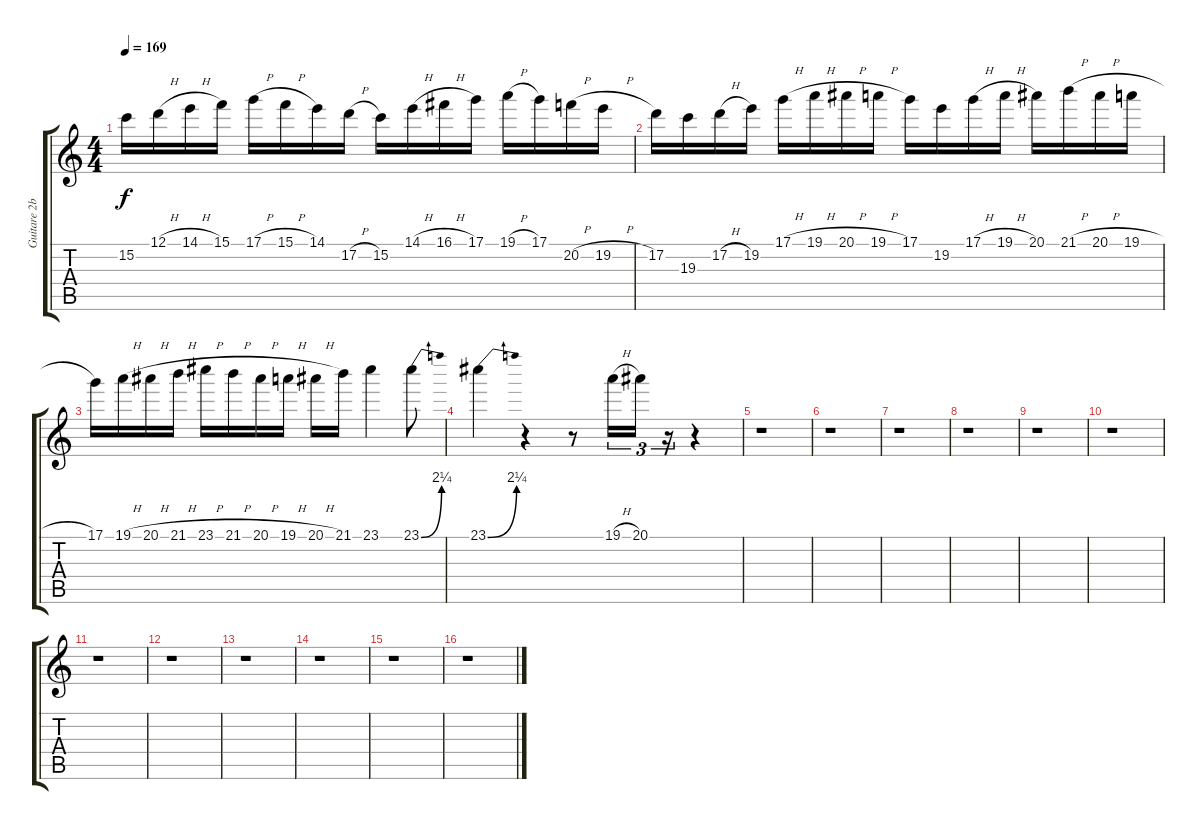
\track ("Guitare 2b" "Guitare 2b") {instrument distortionguitar}
\staff {score tabs}
\tuning (D4 A3 F3 C3 G2 D2) {hide}
\ts (4 4)
\tempo 169
\clef g2
\ks c
15.2.16{dy f} 12.1{h}.16 14.1{h}.16 15.1.16 17.1{h}.16 15.1{h}.16 14.1.16 17.2{h}.16 15.2.16 14.1{h}.16 16.1{h}.16 17.1.16 19.1{h}.16 17.1.16 20.2{h}.16 19.2{h}.16 |
17.2.16 19.3.16 17.2{h}.16 19.2.16 17.1{h}.16 19.1{h}.16 20.1{h}.16 19.1{h}.16 17.1.16 19.2.16 17.1{h}.16 19.1{h}.16 20.1.16 21.1{h}.16 20.1{h}.16 19.1{h}.16 |
17.1.16 19.1{h}.16 20.1{h}.16 21.1{h}.16 23.1{h}.16 21.1{h}.16 20.1{h}.16 19.1{h}.16 20.1{h}.16 21.1.16 23.1.4 23.1{be (bend 0 0 60 9)}.8 |
23.1{be (bend 0 0 60 9)}.4 r.4 r.8 19.1{h}.16{tu (3 2)} 20.1.16{tu (3 2)} r.16{tu (3 2)} r.4 |
r.1 |
r.1 |
r.1 |
r.1 |
r.1 |
r.1 |
r.1 |
r.1 |
r.1 |
r.1 |
r.1 |
r.1
